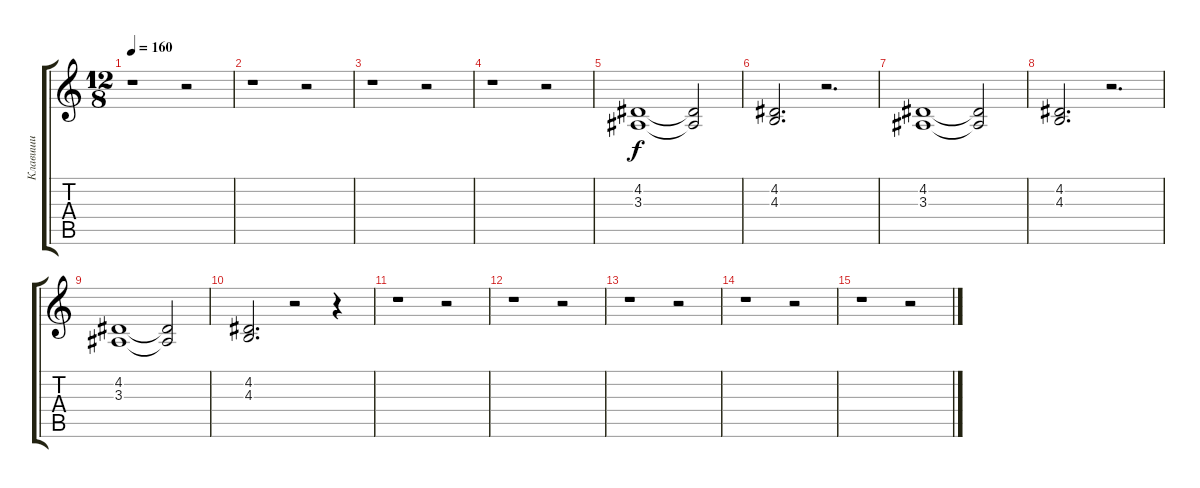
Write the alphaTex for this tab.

\track ("Клавиши" "Клавиши") {instrument choiraahs}
\staff {score tabs}
\tuning (E4 B3 G3 D3 A2 E2) {hide}
\ts (12 8)
\tempo 160
\clef g2
\ks c
r.1{dy f} r.2 |
r.1 r.2 |
r.1 r.2 |
r.1 r.2 |
(4.2 3.3).1 (4.2{t} 3.3{t}).2 |
(4.2 4.3).2{d} r.2{d} |
(4.2 3.3).1 (4.2{t} 3.3{t}).2 |
(4.2 4.3).2{d} r.2{d} |
(4.2 3.3).1 (4.2{t} 3.3{t}).2 |
(4.2 4.3).2{d} r.2 r.4 |
r.1 r.2 |
r.1 r.2 |
r.1 r.2 |
r.1 r.2 |
r.1 r.2
